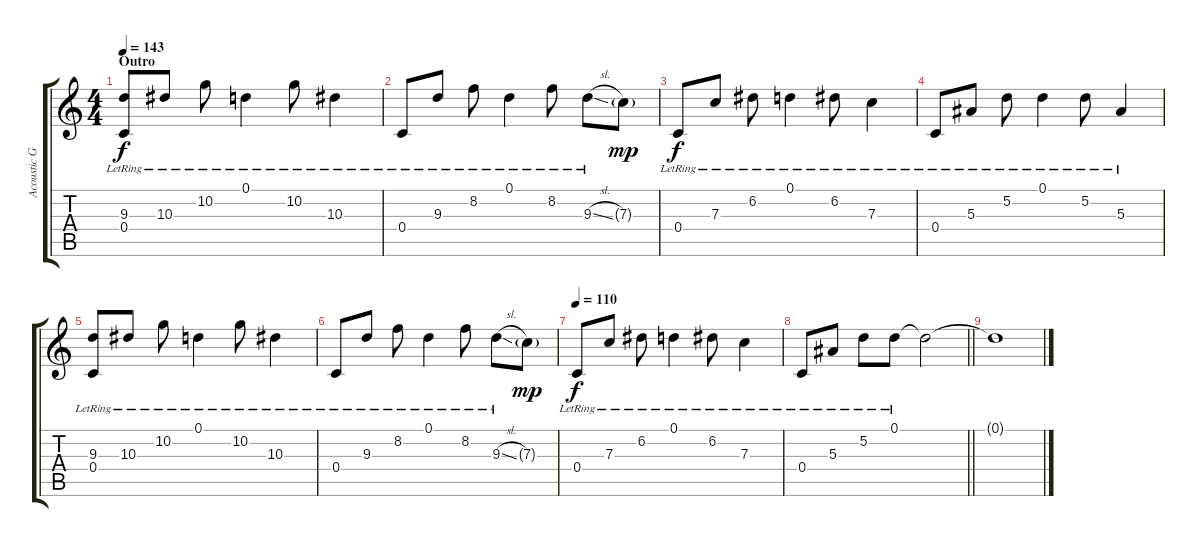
\track ("Acoustic Gtr" "Acoustic G") {instrument acousticguitarsteel}
\staff {score tabs}
\tuning (D4 A3 F3 C3 G2 C2) {hide}
\ts (4 4)
\section ("" "Outro")
\tempo 143
\clef g2
\ks c
(9.3{lr} 0.4{lr}).8{dy f volume 14} 10.3{lr}.8 10.2{lr}.8 0.1{lr}.4 10.2{lr}.8 10.3{lr}.4 |
0.4{lr}.8 9.3{lr}.8 8.2{lr}.8 0.1{lr}.4 8.2{lr}.8 9.3{sl lr}.8 7.3{g}.8{dy mp} |
0.4{lr}.8{dy f} 7.3{lr}.8 6.2{lr}.8 0.1{lr}.4 6.2{lr}.8 7.3{lr}.4 |
0.4{lr}.8 5.3{lr}.8 5.2{lr}.8 0.1{lr}.4 5.2{lr}.8 5.3{lr}.4 |
(9.3{lr} 0.4{lr}).8 10.3{lr}.8 10.2{lr}.8 0.1{lr}.4 10.2{lr}.8 10.3{lr}.4 |
0.4{lr}.8 9.3{lr}.8 8.2{lr}.8 0.1{lr}.4 8.2{lr}.8 9.3{sl lr}.8 7.3{g}.8{dy mp} |
\tempo 110
0.4{lr}.8{dy f} 7.3{lr}.8 6.2{lr}.8 0.1{lr}.4 6.2{lr}.8 7.3{lr}.4 |
\barLineRight lightlight
0.4{lr}.8 5.3{lr}.8 5.2{lr}.8 0.1{lr}.8 0.1{t}.2 |
0.1{t}.1
